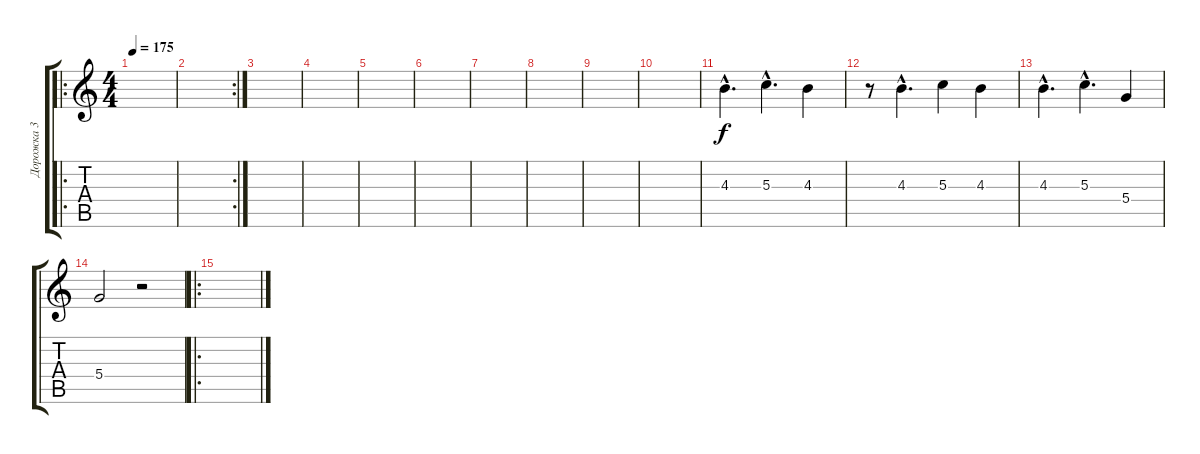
\track ("Дорожка 3" "Дорожка 3") {instrument overdrivenguitar}
\staff {score tabs}
\tuning (E4 B3 G3 D3 A2 E2) {hide}
\ro
\ts (4 4)
\tempo 175
\clef g2
\ks c
|
\rc 2
|
|
|
|
|
|
|
|
|
4.3{hac}.4{d} 5.3{hac}.4{d} 4.3.4 |
r.8 4.3{hac}.4{d} 5.3.4 4.3.4 |
4.3{hac}.4{d} 5.3{hac}.4{d} 5.4.4 |
5.4.2 r.2 |
\ro
